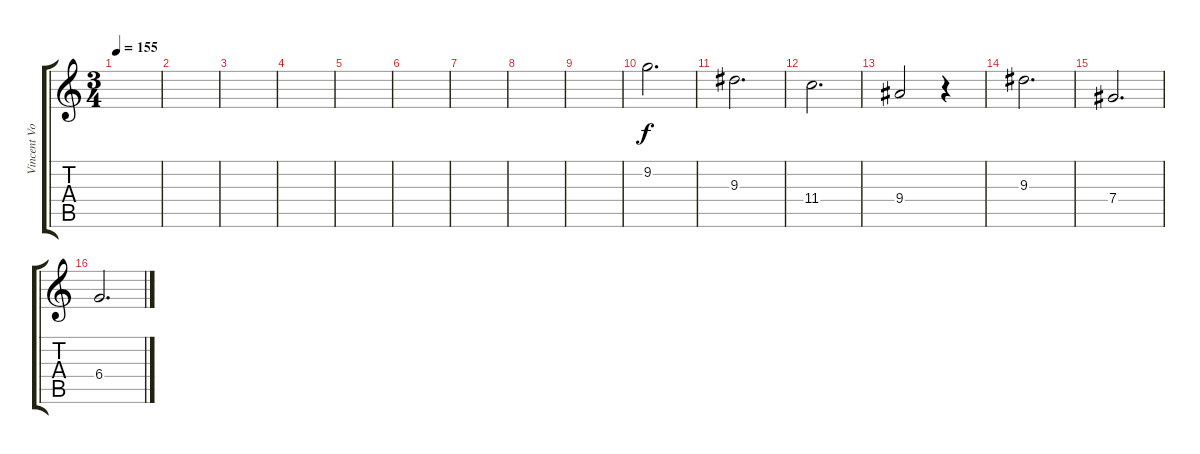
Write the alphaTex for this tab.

\track ("Vincent Vocals" "Vincent Vo") {instrument distortionguitar}
\staff {score tabs}
\tuning (Eb4 Bb3 Gb3 Db3 Ab2 Eb2) {hide}
\ts (3 4)
\tempo 155
\clef g2
\ks c
|
|
|
|
|
|
|
|
|
9.2.2{d} |
9.3.2{d} |
11.4.2{d} |
9.4.2 r.4 |
9.3.2{d} |
7.4.2{d} |
6.4.2{d}
